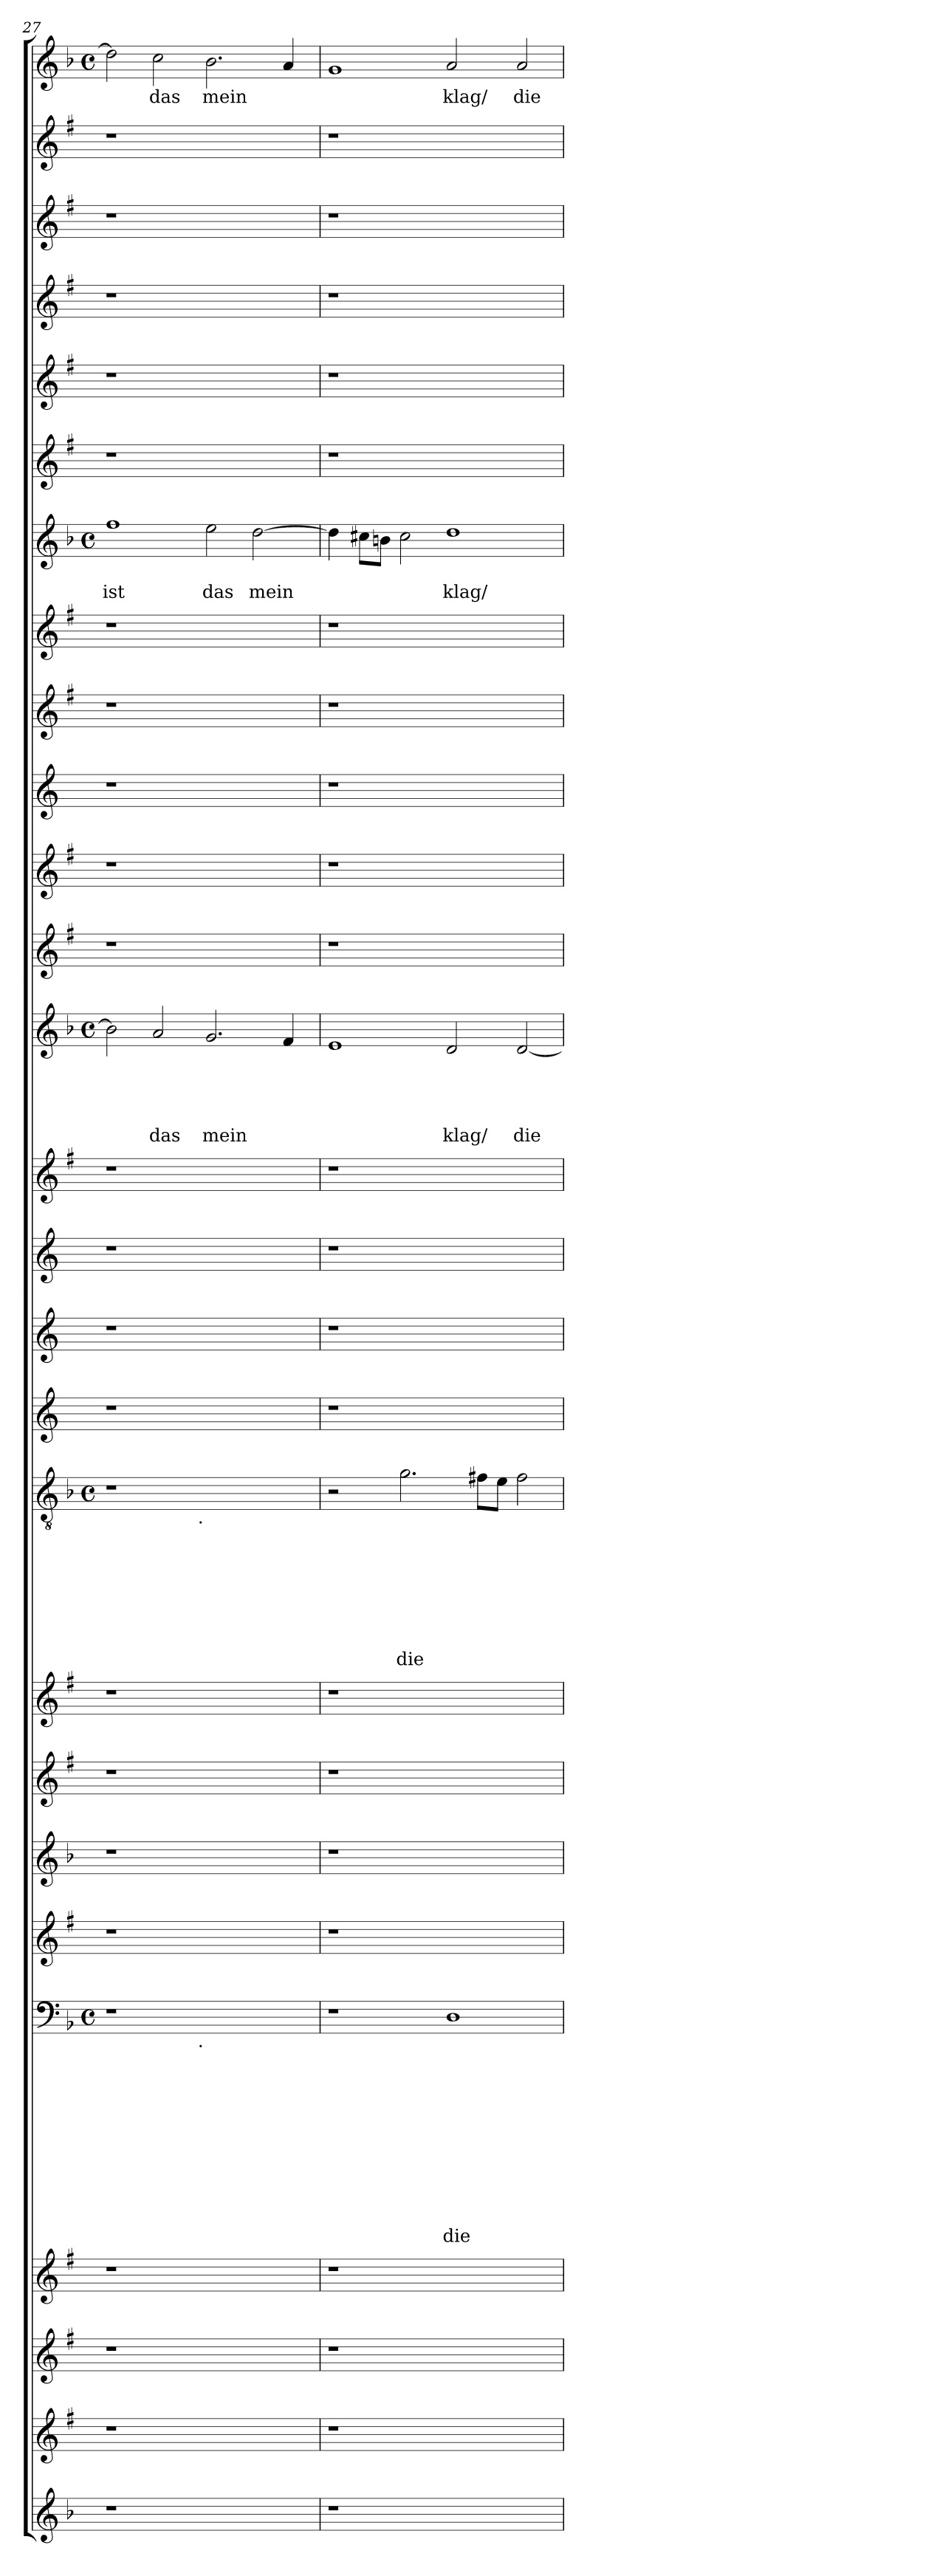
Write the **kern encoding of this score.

**kern	**kern	**kern	**kern	**kern	**text	**text	**text	**text	**text	**text	**text	**text	**text	**text	**text	**kern	**kern	**kern	**kern	**kern	**text	**text	**text	**text	**text	**text	**text	**text	**kern	**kern	**kern	**kern	**kern	**text	**text	**text	**text	**text	**kern	**kern	**kern	**kern	**kern	**kern	**text	**text	**kern	**kern	**kern	**kern	**kern	**kern	**text
*part27	*part26	*part25	*part24	*part23	*part23	*part23	*part23	*part23	*part23	*part23	*part23	*part23	*part23	*part23	*part23	*part22	*part21	*part20	*part19	*part18	*part18	*part18	*part18	*part18	*part18	*part18	*part18	*part18	*part17	*part16	*part15	*part14	*part13	*part13	*part13	*part13	*part13	*part13	*part12	*part11	*part10	*part9	*part8	*part7	*part7	*part7	*part6	*part5	*part4	*part3	*part2	*part1	*part1
*staff27	*staff26	*staff25	*staff24	*staff23	*staff23	*staff23	*staff23	*staff23	*staff23	*staff23	*staff23	*staff23	*staff23	*staff23	*staff23	*staff22	*staff21	*staff20	*staff19	*staff18	*staff18	*staff18	*staff18	*staff18	*staff18	*staff18	*staff18	*staff18	*staff17	*staff16	*staff15	*staff14	*staff13	*staff13	*staff13	*staff13	*staff13	*staff13	*staff12	*staff11	*staff10	*staff9	*staff8	*staff7	*staff7	*staff7	*staff6	*staff5	*staff4	*staff3	*staff2	*staff1	*staff1
*clefG2	*clefG2	*clefG2	*clefG2	*clefF4	*	*	*	*	*	*	*	*	*	*	*	*clefG2	*clefG2	*clefG2	*clefG2	*clefGv2	*	*	*	*	*	*	*	*	*clefG2	*clefG2	*clefG2	*clefG2	*clefG2	*	*	*	*	*	*clefG2	*clefG2	*clefG2	*clefG2	*clefG2	*clefG2	*	*	*clefG2	*clefG2	*clefG2	*clefG2	*clefG2	*clefG2	*
*	*ITrd1c2	*ITrd1c2	*ITrd1c2	*	*	*	*	*	*	*	*	*	*	*	*	*ITrd1c2	*	*ITrd1c2	*ITrd1c2	*	*	*	*	*	*	*	*	*	*ITrd-3c-5	*ITrd-3c-5	*ITrd-3c-5	*ITrd1c2	*	*	*	*	*	*	*ITrd1c2	*ITrd1c2	*ITrd-3c-5	*ITrd1c2	*ITrd1c2	*	*	*	*ITrd1c2	*ITrd1c2	*ITrd1c2	*ITrd1c2	*ITrd1c2	*ITrd-3c-5	*
*k[b-]	*k[b-]	*k[b-]	*k[b-]	*k[b-]	*	*	*	*	*	*	*	*	*	*	*	*k[b-]	*k[b-]	*k[b-]	*k[b-]	*k[b-]	*	*	*	*	*	*	*	*	*k[b-]	*k[b-]	*k[b-]	*k[b-]	*k[b-]	*	*	*	*	*	*k[b-]	*k[b-]	*k[b-]	*k[b-]	*k[b-]	*k[b-]	*	*	*k[b-]	*k[b-]	*k[b-]	*k[b-]	*k[b-]	*k[b-e-]	*
*F:	*F:	*F:	*F:	*F:	*	*	*	*	*	*	*	*	*	*	*	*F:	*F:	*F:	*F:	*F:	*	*	*	*	*	*	*	*	*F:	*F:	*F:	*F:	*F:	*	*	*	*	*	*F:	*F:	*F:	*F:	*F:	*F:	*	*	*F:	*F:	*F:	*F:	*F:	*B-:	*
*	*	*	*	*M4/4	*	*	*	*	*	*	*	*	*	*	*	*	*	*	*	*M4/4	*	*	*	*	*	*	*	*	*	*	*	*	*M4/4	*	*	*	*	*	*	*	*	*	*	*M4/4	*	*	*	*	*	*	*	*M4/4	*
*	*	*	*	*met(c)	*	*	*	*	*	*	*	*	*	*	*	*	*	*	*	*met(c)	*	*	*	*	*	*	*	*	*	*	*	*	*met(c)	*	*	*	*	*	*	*	*	*	*	*met(c)	*	*	*	*	*	*	*	*met(c)	*
=27	=27	=27	=27	=27	=27	=27	=27	=27	=27	=27	=27	=27	=27	=27	=27	=27	=27	=27	=27	=27	=27	=27	=27	=27	=27	=27	=27	=27	=27	=27	=27	=27	=27	=27	=27	=27	=27	=27	=27	=27	=27	=27	=27	=27	=27	=27	=27	=27	=27	=27	=27	=27	=27
!	!	!	!	!	!	!	!	!	!	!	!	!	!	!	!	!	!	!	!	!	!	!	!	!	!	!	!	!	!	!	!	!	!	!	!	!	!	!	!	!	!	!	!	!	!	!LO:LY:b	!	!	!	!	!	!	!
*	*	*	*	*^	*	*	*	*	*	*	*	*	*	*	*	*	*	*	*	*^	*	*	*	*	*	*	*	*	*	*	*	*	*	*	*	*	*	*	*	*	*	*	*	*	*	*	*	*	*	*	*	*	*
1r	1r	1r	1r	1r	2ryy	.	.	.	.	.	.	.	.	.	.	.	1r	1r	1r	1r	1r	2ryy	.	.	.	.	.	.	.	.	1r	1r	1r	1r	2b-\]	.	.	.	.	.	1r	1r	1r	1r	1r	1ff	.	ist	1r	1r	1r	1r	1r	2gg\]	.
!	!	!	!	!	!	!	!	!	!	!	!	!	!	!	!	!	!	!	!	!	!	!	!	!	!	!	!	!	!	!	!	!	!	!	!	!	!	!	!	!LO:LY:b	!	!	!	!	!	!	!	!	!	!	!	!	!	!	!LO:LY:b
.	.	.	.	.	4...ryy	.	.	.	.	.	.	.	.	.	.	.	.	.	.	.	.	4...ryy	.	.	.	.	.	.	.	.	.	.	.	.	2a/	.	.	.	.	das	.	.	.	.	.	.	.	.	.	.	.	.	.	2ff\	das
!	!	!	!	!	!	!	!	!	!	!	!	!	!	!	!	!	!	!	!	!	!	!LO:TX:b:t=.	!	!	!	!	!	!	!	!	!	!	!	!	!	!	!	!	!	!	!	!	!	!	!	!	!	!	!	!	!	!	!	!	!
!	!	!	!	!	!LO:TX:b:t=.	!	!	!	!	!	!	!	!	!	!	!	!	!	!	!	!	!	!	!	!	!	!	!	!	!	!	!	!	!	!	!	!	!	!	!	!	!	!	!	!	!	!	!	!	!	!	!	!	!	!
.	.	.	.	.	1ryy	.	.	.	.	.	.	.	.	.	.	.	.	.	.	.	.	1ryy	.	.	.	.	.	.	.	.	.	.	.	.	.	.	.	.	.	.	.	.	.	.	.	.	.	.	.	.	.	.	.	.	.
!	!	!	!	!	!	!	!	!	!	!	!	!	!	!	!	!	!	!	!	!	!	!	!	!	!	!	!	!	!	!	!	!	!	!	!	!	!	!	!	!LO:LY:b	!	!	!	!	!	!	!	!LO:LY:b	!	!	!	!	!	!	!LO:LY:b
1ryy	1ryy	1ryy	1ryy	1ryy	.	.	.	.	.	.	.	.	.	.	.	.	1ryy	1ryy	1ryy	1ryy	1ryy	.	.	.	.	.	.	.	.	.	1ryy	1ryy	1ryy	1ryy	2.g/	.	.	.	.	mein	1ryy	1ryy	1ryy	1ryy	1ryy	2ee\	.	das	1ryy	1ryy	1ryy	1ryy	1ryy	2.ee-\	mein
!	!	!	!	!	!	!	!	!	!	!	!	!	!	!	!	!	!	!	!	!	!	!	!	!	!	!	!	!	!	!	!	!	!	!	!	!	!	!	!	!	!	!	!	!	!	!	!	!LO:LY:b	!	!	!	!	!	!	!
.	.	.	.	.	.	.	.	.	.	.	.	.	.	.	.	.	.	.	.	.	.	.	.	.	.	.	.	.	.	.	.	.	.	.	.	.	.	.	.	.	.	.	.	.	.	[>2dd\	.	mein	.	.	.	.	.	.	.
.	.	.	.	.	.	.	.	.	.	.	.	.	.	.	.	.	.	.	.	.	.	.	.	.	.	.	.	.	.	.	.	.	.	.	4f/	.	.	.	.	.	.	.	.	.	.	.	.	.	.	.	.	.	.	4dd/	.
.	.	.	.	.	32ryy	.	.	.	.	.	.	.	.	.	.	.	.	.	.	.	.	32ryy	.	.	.	.	.	.	.	.	.	.	.	.	.	.	.	.	.	.	.	.	.	.	.	.	.	.	.	.	.	.	.	.	.
*	*	*	*	*v	*v	*	*	*	*	*	*	*	*	*	*	*	*	*	*	*	*v	*v	*	*	*	*	*	*	*	*	*	*	*	*	*	*	*	*	*	*	*	*	*	*	*	*	*	*	*	*	*	*	*	*	*
=28	=28	=28	=28	=28	=28	=28	=28	=28	=28	=28	=28	=28	=28	=28	=28	=28	=28	=28	=28	=28	=28	=28	=28	=28	=28	=28	=28	=28	=28	=28	=28	=28	=28	=28	=28	=28	=28	=28	=28	=28	=28	=28	=28	=28	=28	=28	=28	=28	=28	=28	=28	=28	=28
1r	1r	1r	1r	1r	.	.	.	.	.	.	.	.	.	.	.	1r	1r	1r	1r	2r	.	.	.	.	.	.	.	.	1r	1r	1r	1r	1e	.	.	.	.	.	1r	1r	1r	1r	1r	4dd\]	.	.	1r	1r	1r	1r	1r	1cc	.
.	.	.	.	.	.	.	.	.	.	.	.	.	.	.	.	.	.	.	.	.	.	.	.	.	.	.	.	.	.	.	.	.	.	.	.	.	.	.	.	.	.	.	.	8cc#\L	.	.	.	.	.	.	.	.	.
.	.	.	.	.	.	.	.	.	.	.	.	.	.	.	.	.	.	.	.	.	.	.	.	.	.	.	.	.	.	.	.	.	.	.	.	.	.	.	.	.	.	.	.	8b\J	.	.	.	.	.	.	.	.	.
!	!	!	!	!	!	!	!	!	!	!	!	!	!	!	!	!	!	!	!	!	!	!	!	!	!	!	!	!LO:LY:b	!	!	!	!	!	!	!	!	!	!	!	!	!	!	!	!	!	!	!	!	!	!	!	!	!
.	.	.	.	.	.	.	.	.	.	.	.	.	.	.	.	.	.	.	.	2.g\	.	.	.	.	.	.	.	die	.	.	.	.	.	.	.	.	.	.	.	.	.	.	.	2cc#\	.	.	.	.	.	.	.	.	.
!	!	!	!	!	!	!	!	!	!	!	!	!	!	!	!LO:LY:b	!	!	!	!	!	!	!	!	!	!	!	!	!	!	!	!	!	!	!	!	!	!	!LO:LY:b	!	!	!	!	!	!	!	!LO:LY:b	!	!	!	!	!	!	!LO:LY:b
1ryy	1ryy	1ryy	1ryy	1D	.	.	.	.	.	.	.	.	.	.	die	1ryy	1ryy	1ryy	1ryy	.	.	.	.	.	.	.	.	.	1ryy	1ryy	1ryy	1ryy	2d/	.	.	.	.	klag/	1ryy	1ryy	1ryy	1ryy	1ryy	1dd	.	klag/	1ryy	1ryy	1ryy	1ryy	1ryy	2dd/	klag/
.	.	.	.	.	.	.	.	.	.	.	.	.	.	.	.	.	.	.	.	8f#\L	.	.	.	.	.	.	.	.	.	.	.	.	.	.	.	.	.	.	.	.	.	.	.	.	.	.	.	.	.	.	.	.	.
.	.	.	.	.	.	.	.	.	.	.	.	.	.	.	.	.	.	.	.	8e\J	.	.	.	.	.	.	.	.	.	.	.	.	.	.	.	.	.	.	.	.	.	.	.	.	.	.	.	.	.	.	.	.	.
!	!	!	!	!	!	!	!	!	!	!	!	!	!	!	!	!	!	!	!	!	!	!	!	!	!	!	!	!	!	!	!	!	!	!	!	!	!	!LO:LY:b	!	!	!	!	!	!	!	!	!	!	!	!	!	!	!LO:LY:b
.	.	.	.	.	.	.	.	.	.	.	.	.	.	.	.	.	.	.	.	2f#\	.	.	.	.	.	.	.	.	.	.	.	.	[<2d/	.	.	.	.	die	.	.	.	.	.	.	.	.	.	.	.	.	.	2dd/	die
=	=	=	=	=	=	=	=	=	=	=	=	=	=	=	=	=	=	=	=	=	=	=	=	=	=	=	=	=	=	=	=	=	=	=	=	=	=	=	=	=	=	=	=	=	=	=	=	=	=	=	=	=	=
*-	*-	*-	*-	*-	*-	*-	*-	*-	*-	*-	*-	*-	*-	*-	*-	*-	*-	*-	*-	*-	*-	*-	*-	*-	*-	*-	*-	*-	*-	*-	*-	*-	*-	*-	*-	*-	*-	*-	*-	*-	*-	*-	*-	*-	*-	*-	*-	*-	*-	*-	*-	*-	*-
